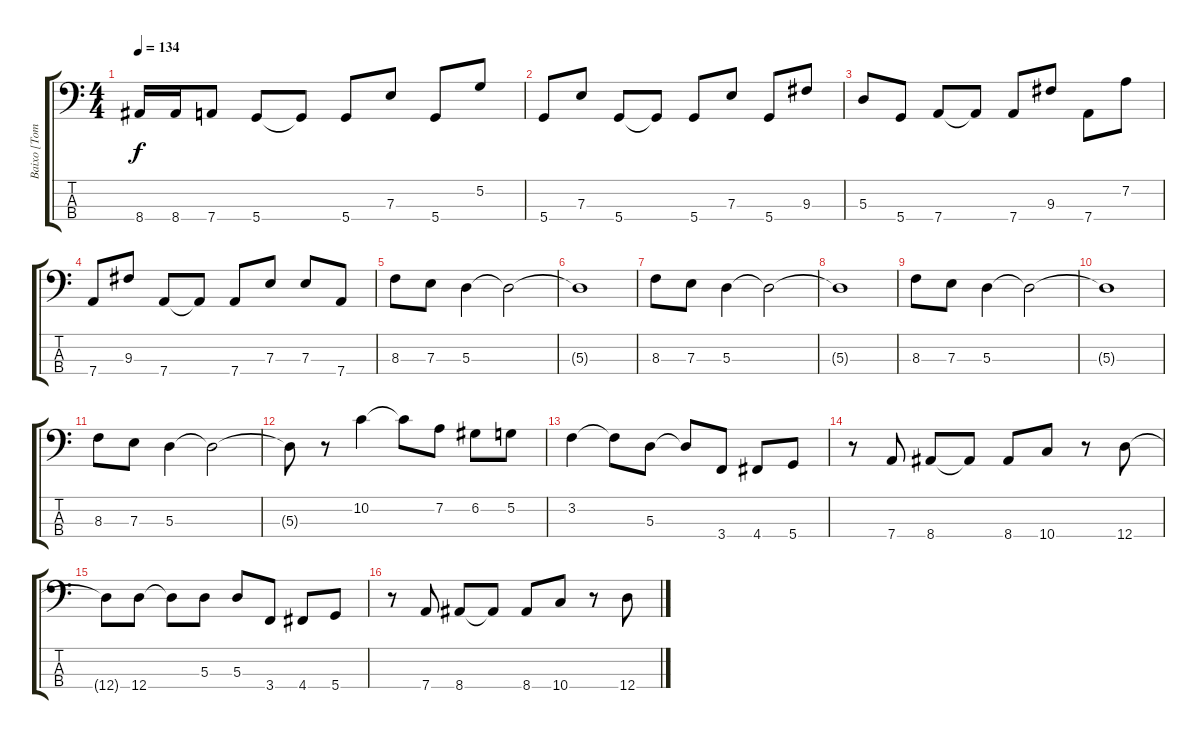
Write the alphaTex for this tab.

\track ("Baixo [Tom Hamilton]" "Baixo [Tom") {instrument electricbassfinger}
\staff {score tabs}
\tuning (G2 D2 A1 D1) {hide}
\ts (4 4)
\tempo 134
\clef f4
\ks c
8.4.16{dy f} 8.4.16 7.4.8 5.4.8 5.4{t}.8 5.4.8 7.3.8 5.4.8 5.2.8 |
5.4.8 7.3.8 5.4.8 5.4{t}.8 5.4.8 7.3.8 5.4.8 9.3.8 |
5.3.8 5.4.8 7.4.8 7.4{t}.8 7.4.8 9.3.8 7.4.8 7.2.8 |
7.4.8 9.3.8 7.4.8 7.4{t}.8 7.4.8 7.3.8 7.3.8 7.4.8 |
8.3.8 7.3.8 5.3.4 5.3{t}.2 |
5.3{t}.1 |
8.3.8 7.3.8 5.3.4 5.3{t}.2 |
5.3{t}.1 |
8.3.8 7.3.8 5.3.4 5.3{t}.2 |
5.3{t}.1 |
8.3.8 7.3.8 5.3.4 5.3{t}.2 |
5.3{t}.8 r.8 10.2.4 10.2{t}.8 7.2.8 6.2.8 5.2.8 |
3.2.4 3.2{t}.8 5.3.8 5.3{t}.8 3.4.8 4.4.8 5.4.8 |
r.8 7.4.8 8.4.8 8.4{t}.8 8.4.8 10.4.8 r.8 12.4.8 |
12.4{t}.8 12.4.8 12.4{t}.8 5.3.8 5.3.8 3.4.8 4.4.8 5.4.8 |
r.8 7.4.8 8.4.8 8.4{t}.8 8.4.8 10.4.8 r.8 12.4.8
